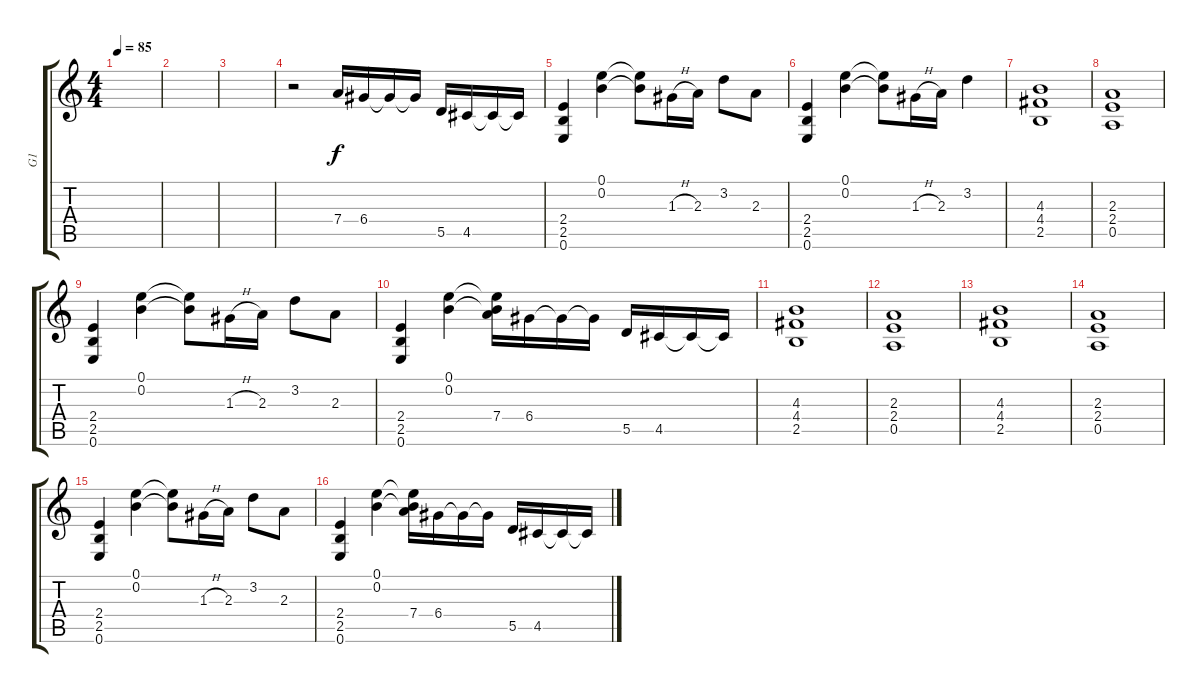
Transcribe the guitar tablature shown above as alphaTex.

\track ("G1" "G1") {instrument distortionguitar}
\staff {score tabs}
\tuning (E4 B3 G3 D3 A2 E2) {hide}
\ts (4 4)
\tempo 85
\clef g2
\ks c
|
|
|
r.2 7.4.16 6.4.16 6.4{t}.16 6.4{t}.16 5.5.16 4.5.16 4.5{t}.16 4.5{t}.16 |
(2.4 2.5 0.6).4 (0.1 0.2).4 (0.1{t} 0.2{t}).8 1.3{h}.16 2.3.16 3.2.8 2.3.8 |
(2.4 2.5 0.6).4 (0.1 0.2).4 (0.1{t} 0.2{t}).8 1.3{h}.16 2.3.16 3.2.4 |
(4.3 4.4 2.5).1 |
(2.3 2.4 0.5).1 |
(2.4 2.5 0.6).4 (0.1 0.2).4 (0.1{t} 0.2{t}).8 1.3{h}.16 2.3.16 3.2.8 2.3.8 |
(2.4 2.5 0.6).4 (0.1 0.2).4 (0.1{t} 0.2{t} 7.4).16 6.4.16 6.4{t}.16 6.4{t}.16 5.5.16 4.5.16 4.5{t}.16 4.5{t}.16 |
(4.3 4.4 2.5).1 |
(2.3 2.4 0.5).1 |
(4.3 4.4 2.5).1 |
(2.3 2.4 0.5).1 |
(2.4 2.5 0.6).4 (0.1 0.2).4 (0.1{t} 0.2{t}).8 1.3{h}.16 2.3.16 3.2.8 2.3.8 |
(2.4 2.5 0.6).4 (0.1 0.2).4 (0.1{t} 0.2{t} 7.4).16 6.4.16 6.4{t}.16 6.4{t}.16 5.5.16 4.5.16 4.5{t}.16 4.5{t}.16
